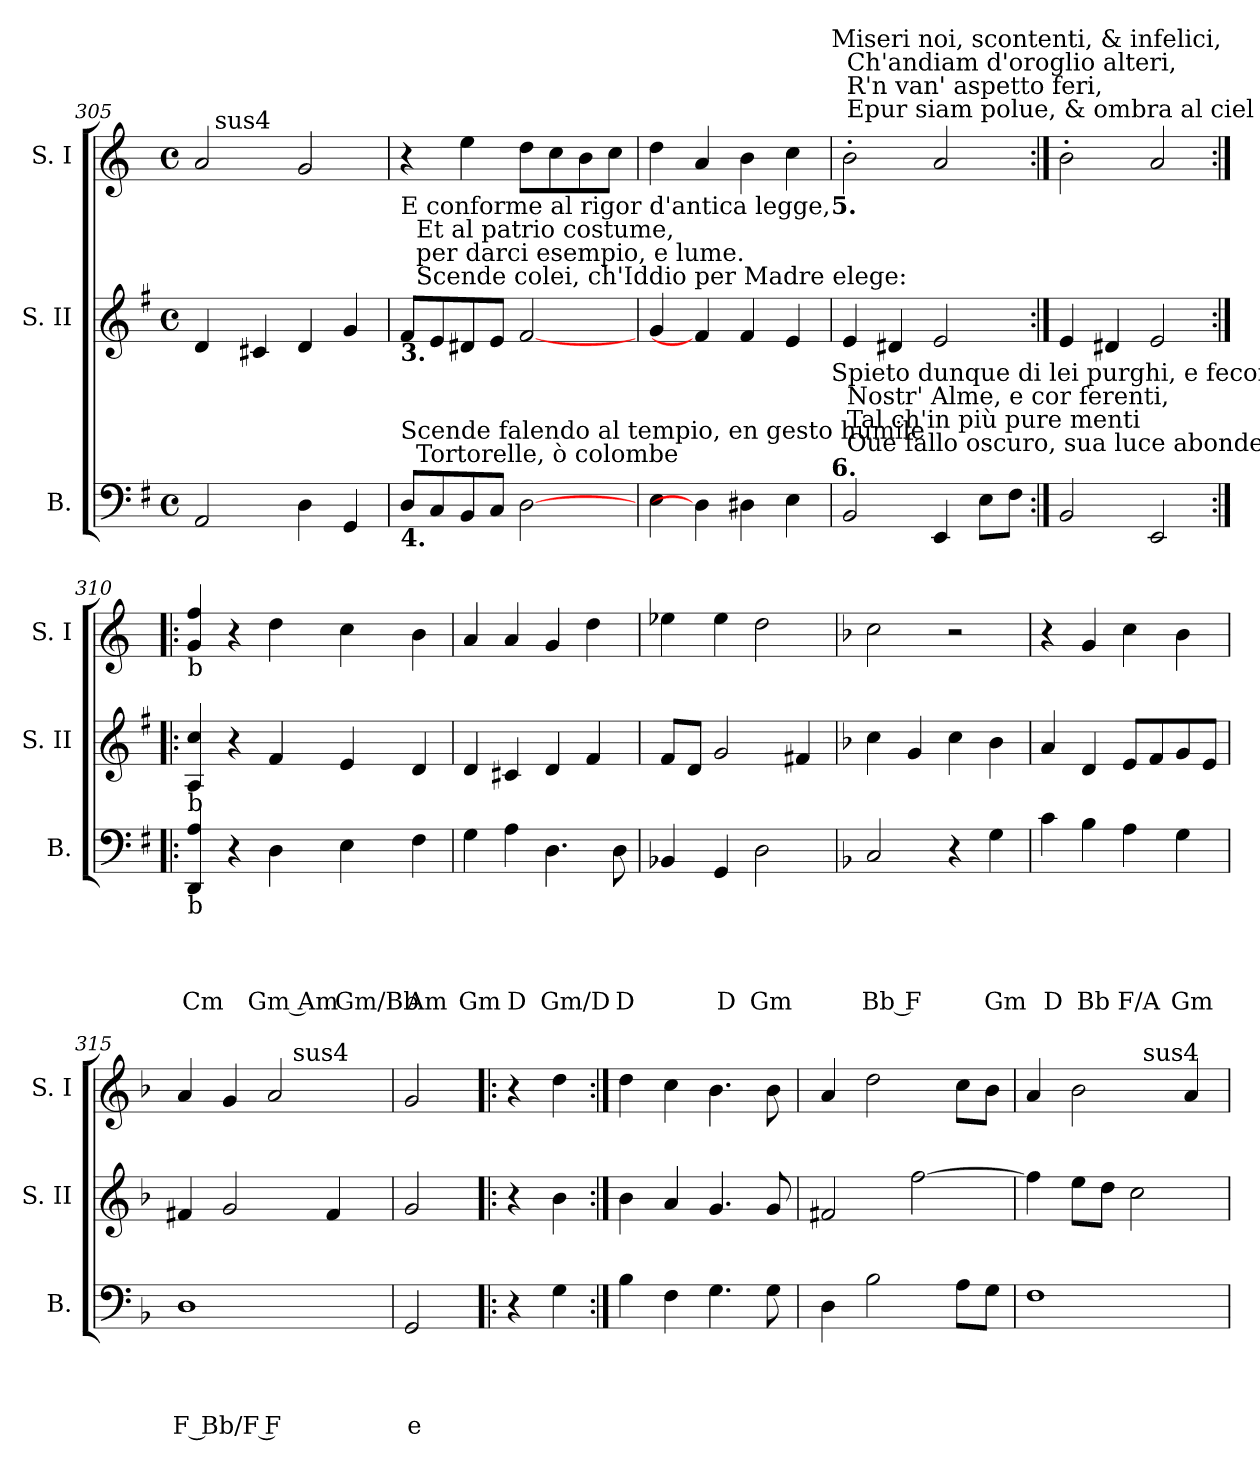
**kern	**text	**text	**text	**text	**kern	**kern
*part3	*part3	*part3	*part3	*part3	*part2	*part1
*staff3	*staff3	*staff3	*staff3	*staff3	*staff2	*staff1
*I"B.	*	*	*	*	*I"S. II	*I"S. I
*I'B.	*	*	*	*	*I'S. II	*I'S. I
*clefF4	*	*	*	*	*clefG2	*clefG2
*ITrd-3c-5	*	*	*	*	*ITrd-3c-5	*
*k[]	*	*	*	*	*k[]	*k[]
*C:	*	*	*	*	*C:	*C:
*M4/4	*	*	*	*	*M4/4	*M4/4
*met(c)	*	*	*	*	*met(c)	*met(c)
=305	=305	=305	=305	=305	=305	=305
*	*	*	*	*	*	*^
2D/	.	.	.	.	4g/	2a/	16ryy
!	!	!	!	!	!	!	!LO:TX:a:t=sus4
.	.	.	.	.	.	.	2...ryy
.	.	.	.	.	4f#X/	.	.
4G\	.	.	.	.	4g/	2g/	.
4C/	.	.	.	.	4cc/	.	.
!!LO:PB:g=z
=306	=306	=306	=306	=306	=306	=306	=306
!	!	!	!	!	!LO:TX:b:B:t=3.	!	!
!	!	!	!	!	!LO:TX:t=E conforme al rigor d'antica legge,\n   Et al patrio costume,\n   per darci esempio, e lume.\n   Scende colei, ch'Iddio per Madre elege&colon;	!	!
!LO:TX:b:B:t=4.	!	!	!	!	!	!	!
!LO:TX:t=Scende falendo al tempio, en gesto humile\n   Tortorelle, ò colombe	!	!	!	!	!	!	!
*	*	*	*	*	*	*v	*v
8G/L	.	.	.	.	8b/L	4r
8F/	.	.	.	.	8a/	.
8E/	.	.	.	.	8g#X/	4ee\
8F/J	.	.	.	.	8a/J	.
[2G\	.	.	.	.	[2b/	8dd\L
.	.	.	.	.	.	8cc\
.	.	.	.	.	.	8b\
.	.	.	.	.	.	8cc\J
=307	=307	=307	=307	=307	=307	=307
4A\	.	.	.	.	4cc/	4dd\
4G\]	.	.	.	.	4b/]	4a/
4G#X\	.	.	.	.	4b/	4b\
4A\	.	.	.	.	4a/	4cc\
!	!	!	!	!	!	!LO:TX:b:B:t=5.
!	!	!	!	!	!	!LO:TX:t=Miseri noi, scontenti, & infelici,\n   Ch'andiam d'oroglio alteri,\n   R'n van' aspetto feri,\n   Epur siam polue, & ombra al ciel nemici.
!LO:TX:a:B:t=6.	!	!	!	!	!	!
!LO:TX:t=Spieto dunque di lei purghi, e feconde\n   Nostr' Alme, e cor ferenti,\n   Tal ch'in più pure menti\n   Oue fallo oscuro, sua luce abonde.	!	!	!	!	!	!
=308	=308	=308	=308	=308	=308	=308
2E/	.	.	.	.	4a/	2b'>\
.	.	.	.	.	4g#X/	.
4AA/	.	.	.	.	2a/	2a/
8A\L	.	.	.	.	.	.
8B\J	.	.	.	.	.	.
=309:|!	=309:|!	=309:|!	=309:|!	=309:|!	=309:|!	=309:|!
2E/	.	.	.	.	4a/	2b'>\
.	.	.	.	.	4g#X/	.
2AA/	.	.	.	.	2a/	2a/
!!LO:PB:g=z
=310:|!|:	=310:|!|:	=310:|!|:	=310:|!|:	=310:|!|:	=310:|!|:	=310:|!|:
!	!	!	!	!	!	!LO:TX:b:t=b
!	!	!	!	!	!LO:TX:b:t=b	!
!LO:TX:b:t=b	!	!	!	!	!	!
!	!	!	!	!LO:LY:b:rj	!	!
4GG/ 4d/	.	.	.	Cm	4d/ 4ff/	4g/ 4ff/
4r	.	.	.	.	4r	4r
!	!	!	!	!LO:LY:b:rj	!	!
4G\	.	.	.	Gm Am	4b/	4dd\
!	!	!	!	!LO:LY:b	!	!
4A\	.	.	.	Gm/Bb	4a/	4cc\
!	!	!	!	!LO:LY:b	!	!
4B\	.	.	.	Am	4g/	4b\
=311	=311	=311	=311	=311	=311	=311
!	!	!	!	!LO:LY:b	!	!
4c\	.	.	.	Gm	4g/	4a/
!	!	!	!	!LO:LY:b	!	!
4d\	.	.	.	D	4f#X/	4a/
!	!	!	!	!LO:LY:b	!	!
4.G\	.	.	.	Gm/D	4g/	4g/
.	.	.	.	.	4b/	4dd\
!	!	!	!	!LO:LY:b	!	!
8G\	.	.	.	D	.	.
=312	=312	=312	=312	=312	=312	=312
4E-X/	.	.	.	.	8b/L	4ee-X\
.	.	.	.	.	8g/J	.
!	!	!	!	!LO:LY:b	!	!
4C/	.	.	.	D	2cc/	4ee-\
!	!	!	!	!LO:LY:b	!	!
2G\	.	.	.	Gm	.	2dd\
.	.	.	.	.	4bn/	.
!!LO:LB:g=z
=313	=313	=313	=313	=313	=313	=313
*k[b-e-]	*	*	*	*	*k[b-e-]	*k[b-]
*B-:	*	*	*	*	*B-:	*F:
!	!	!	!	!LO:LY:b	!	!
2F/	.	.	.	Bb F	4ff\	2cc\
.	.	.	.	.	4cc/	.
4r	.	.	.	.	4ff\	2r
!	!	!	!	!LO:LY:b	!	!
4c\	.	.	.	Gm	4ee-\	.
=314	=314	=314	=314	=314	=314	=314
!	!	!	!	!LO:LY:b	!	!
4f\	.	.	.	D	4dd/	4r
!	!	!	!	!LO:LY:b	!	!
4e-\	.	.	.	Bb	4g/	4g/
!	!	!	!	!LO:LY:b	!	!
4d\	.	.	.	F/A	8a/L	4cc\
.	.	.	.	.	8b-/	.
!	!	!	!	!LO:LY:b	!	!
4c\	.	.	.	Gm	8cc/	4b-\
.	.	.	.	.	8a/J	.
=315	=315	=315	=315	=315	=315	=315
!	!	!	!	!LO:LY:b	!	!
*	*	*	*	*	*	*^
1G	.	.	.	F Bb/F F	4bn/	4a/	2ryy
.	.	.	.	.	2cc/	4g/	.
.	.	.	.	.	.	2a/	16.ryy
!	!	!	!	!	!	!	!LO:TX:a:t=sus4
.	.	.	.	.	.	.	4ryy
.	.	.	.	.	4b/	.	.
.	.	.	.	.	.	.	8ryy
.	.	.	.	.	.	.	32ryy
=316	=316	=316	=316	=316	=316	=316	=316
!	!	!	!	!LO:LY:b	!	!	!
*	*	*	*	*	*	*v	*v
2C/	.	.	.	e	2cc/	2g/
=317!|:	=317!|:	=317!|:	=317!|:	=317!|:	=317!|:	=317!|:
4r	.	.	.	.	4r	4r
4c\	.	.	.	.	4ee-\	4dd\
!!LO:LB:g=z
=318:|!	=318:|!	=318:|!	=318:|!	=318:|!	=318:|!	=318:|!
4e-\	.	.	.	.	4ee-\	4dd\
4B-\	.	.	.	.	4dd/	4cc\
4.c\	.	.	.	.	4.cc/	4.b-\
8c\	.	.	.	.	8cc/	8b-\
=319	=319	=319	=319	=319	=319	=319
4G\	.	.	.	.	2bn/	4a/
2e-\	.	.	.	.	.	2dd\
.	.	.	.	.	[>2bb-\	.
8d\L	.	.	.	.	.	8cc\L
8c\J	.	.	.	.	.	8b-\J
=320	=320	=320	=320	=320	=320	=320
*	*	*	*	*	*	*^
1B-	.	.	.	.	4bb-\]	4a/	2ryy
.	.	.	.	.	8aa\L	2b-\	.
.	.	.	.	.	8gg\J	.	.
.	.	.	.	.	2ff\	.	32ryy
!	!	!	!	!	!	!	!LO:TX:a:t=sus4
.	.	.	.	.	.	.	4...ryy
.	.	.	.	.	.	4a/	.
*	*	*	*	*	*	*v	*v
=	=	=	=	=	=	=
*-	*-	*-	*-	*-	*-	*-
